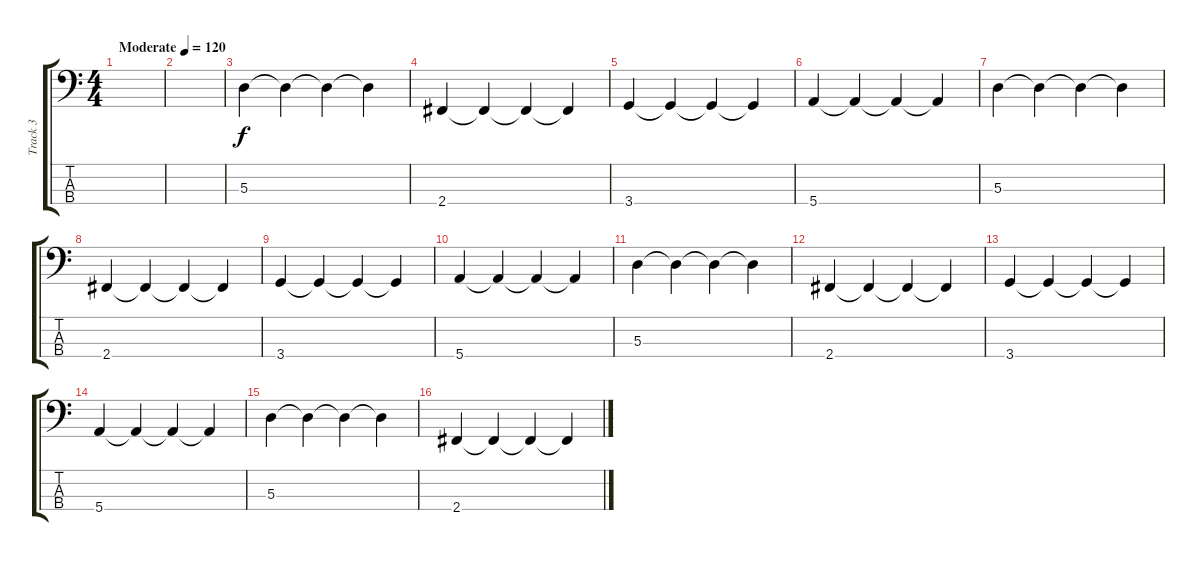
\track ("Track 3" "Track 3") {instrument electricbassfinger}
\staff {score tabs}
\tuning (G2 D2 A1 E1) {hide}
\ts (4 4)
\tempo (120 "Moderate")
\clef f4
\ks c
|
|
5.3.4 5.3{t}.4 5.3{t}.4 5.3{t}.4 |
2.4.4 2.4{t}.4 2.4{t}.4 2.4{t}.4 |
3.4.4 3.4{t}.4 3.4{t}.4 3.4{t}.4 |
5.4.4 5.4{t}.4 5.4{t}.4 5.4{t}.4 |
5.3.4 5.3{t}.4 5.3{t}.4 5.3{t}.4 |
2.4.4 2.4{t}.4 2.4{t}.4 2.4{t}.4 |
3.4.4 3.4{t}.4 3.4{t}.4 3.4{t}.4 |
5.4.4 5.4{t}.4 5.4{t}.4 5.4{t}.4 |
5.3.4 5.3{t}.4 5.3{t}.4 5.3{t}.4 |
2.4.4 2.4{t}.4 2.4{t}.4 2.4{t}.4 |
3.4.4 3.4{t}.4 3.4{t}.4 3.4{t}.4 |
5.4.4 5.4{t}.4 5.4{t}.4 5.4{t}.4 |
5.3.4 5.3{t}.4 5.3{t}.4 5.3{t}.4 |
2.4.4 2.4{t}.4 2.4{t}.4 2.4{t}.4
